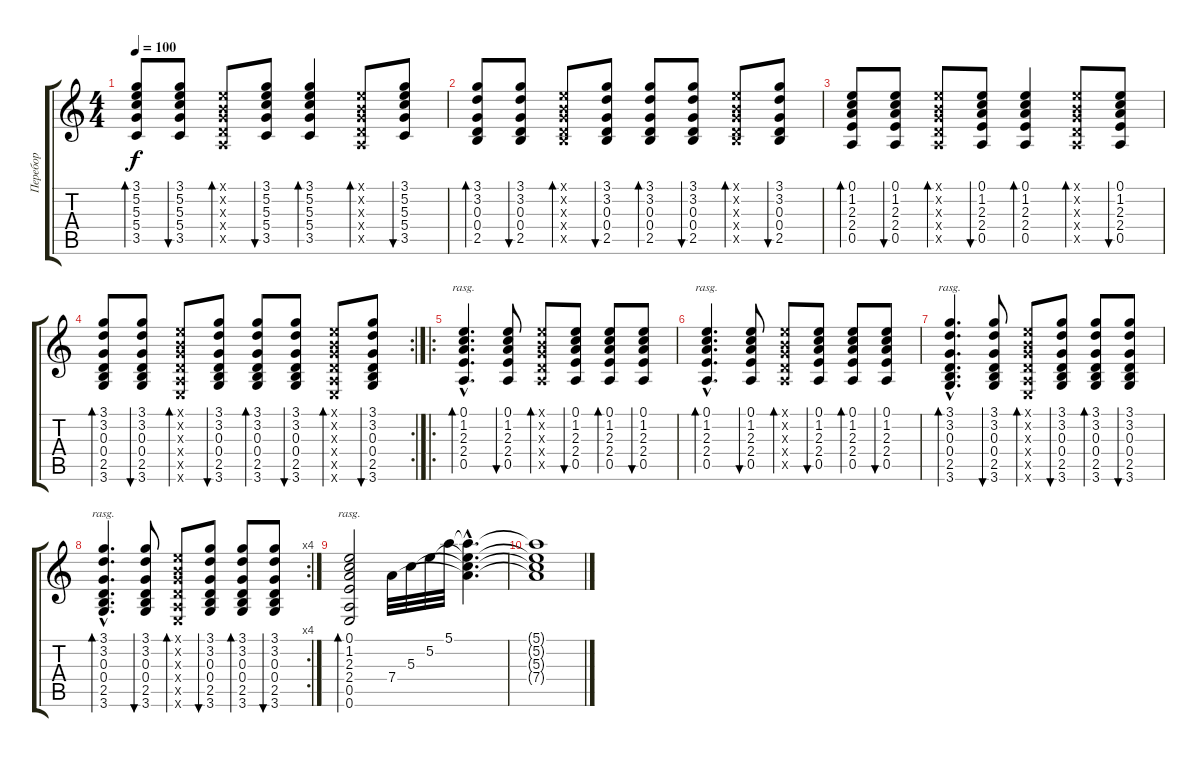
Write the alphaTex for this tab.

\track ("Перебор" "Перебор") {instrument electricguitarjazz}
\staff {score tabs}
\tuning (E4 B3 G3 D3 A2 E2) {hide}
\ts (4 4)
\tempo 100
\clef g2
\ks c
(3.1 5.2 5.3 5.4 3.5).8{bd 60 dy f} (3.1 5.2 5.3 5.4 3.5).8{bu 60} (0.1{x} 0.2{x} 0.3{x} 0.4{x} 0.5{x}).8{bd 60} (3.1 5.2 5.3 5.4 3.5).8{bu 60} (3.1 5.2 5.3 5.4 3.5).4{bd 60} (0.1{x} 0.2{x} 0.3{x} 0.4{x} 0.5{x}).8{bd 60} (3.1 5.2 5.3 5.4 3.5).8{bu 60} |
(3.1 3.2 0.3 0.4 2.5).8{bd 60} (3.1 3.2 0.3 0.4 2.5).8{bu 60} (0.1{x} 0.2{x} 0.3{x} 0.4{x} 2.5{x}).8{bd 60} (3.1 3.2 0.3 0.4 2.5).8{bu 60} (3.1 3.2 0.3 0.4 2.5).8{bd 60} (3.1 3.2 0.3 0.4 2.5).8{bu 60} (0.1{x} 0.2{x} 0.3{x} 0.4{x} 2.5{x}).8{bd 60} (3.1 3.2 0.3 0.4 2.5).8{bu 60} |
(0.1 1.2 2.3 2.4 0.5).8{bd 60} (0.1 1.2 2.3 2.4 0.5).8{bu 60} (0.1{x} 0.2{x} 0.3{x} 0.4{x} 0.5{x}).8{bd 60} (0.1 1.2 2.3 2.4 0.5).8{bu 60} (0.1 1.2 2.3 2.4 0.5).4{bd 60} (0.1{x} 0.2{x} 0.3{x} 0.4{x} 0.5{x}).8{bd 60} (0.1 1.2 2.3 2.4 0.5).8{bu 60} |
\rc 2
(3.1 3.2 0.3 0.4 2.5 3.6).8{bd 60} (3.1 3.2 0.3 0.4 2.5 3.6).8{bu 60} (0.1{x} 0.2{x} 0.3{x} 0.4{x} 0.5{x} 0.6{x}).8{bd 60} (3.1 3.2 0.3 0.4 2.5 3.6).8{bu 60} (3.1 3.2 0.3 0.4 2.5 3.6).8{bd 60} (3.1 3.2 0.3 0.4 2.5 3.6).8{bu 60} (0.1{x} 0.2{x} 0.3{x} 0.4{x} 0.5{x} 0.6{x}).8{bd 60} (3.1 3.2 0.3 0.4 2.5 3.6).8{bu 60} |
\ro
(0.1{hac} 1.2{hac} 2.3{hac} 2.4{hac} 0.5{hac}).4{d bd 60 rasg ii volume 11 instrument acousticguitarsteel} (0.1 1.2 2.3 2.4 0.5).8{bu 60} (0.1{x} 0.2{x} 0.3{x} 0.4{x} 0.5{x}).8{bd 60} (0.1 1.2 2.3 2.4 0.5).8{bu 60} (0.1 1.2 2.3 2.4 0.5).8{bd 60} (0.1 1.2 2.3 2.4 0.5).8{bu 120} |
(0.1{hac} 1.2{hac} 2.3{hac} 2.4{hac} 0.5{hac}).4{d bd 60 rasg ii} (0.1 1.2 2.3 2.4 0.5).8{bu 60} (0.1{x} 0.2{x} 0.3{x} 0.4{x} 0.5{x}).8{bd 60} (0.1 1.2 2.3 2.4 0.5).8{bu 60} (0.1 1.2 2.3 2.4 0.5).8{bd 60} (0.1 1.2 2.3 2.4 0.5).8{bu 120} |
(3.1{hac} 3.2{hac} 0.3{hac} 0.4{hac} 2.5{hac} 3.6{hac}).4{d bd 60 rasg ii} (3.1 3.2 0.3 0.4 2.5 3.6).8{bu 60} (0.1{x} 0.2{x} 0.3{x} 0.4{x} 0.5{x} 0.6{x}).8{bd 60} (3.1 3.2 0.3 0.4 2.5 3.6).8{bu 60} (3.1 3.2 0.3 0.4 2.5 3.6).8{bd 60} (3.1 3.2 0.3 0.4 2.5 3.6).8{bu 120} |
\rc 4
(3.1{hac} 3.2{hac} 0.3{hac} 0.4{hac} 2.5{hac} 3.6{hac}).4{d bd 60 rasg ii} (3.1 3.2 0.3 0.4 2.5 3.6).8{bu 60} (0.1{x} 0.2{x} 0.3{x} 0.4{x} 0.5{x} 0.6{x}).8{bd 60} (3.1 3.2 0.3 0.4 2.5 3.6).8{bu 60} (3.1 3.2 0.3 0.4 2.5 3.6).8{bd 60} (3.1 3.2 0.3 0.4 2.5 3.6).8{bu 120} |
(0.1 1.2 2.3 2.4 0.5 0.6).2{bd 30 rasg ii volume 14 instrument acousticguitarsteel} 7.4.32 5.3.32 5.2.32 5.1.32 (5.1{hac t} 5.2{hac t} 5.3{hac t} 7.4{hac t}).4{d} |
(5.1{t} 5.2{t} 5.3{t} 7.4{t}).1
